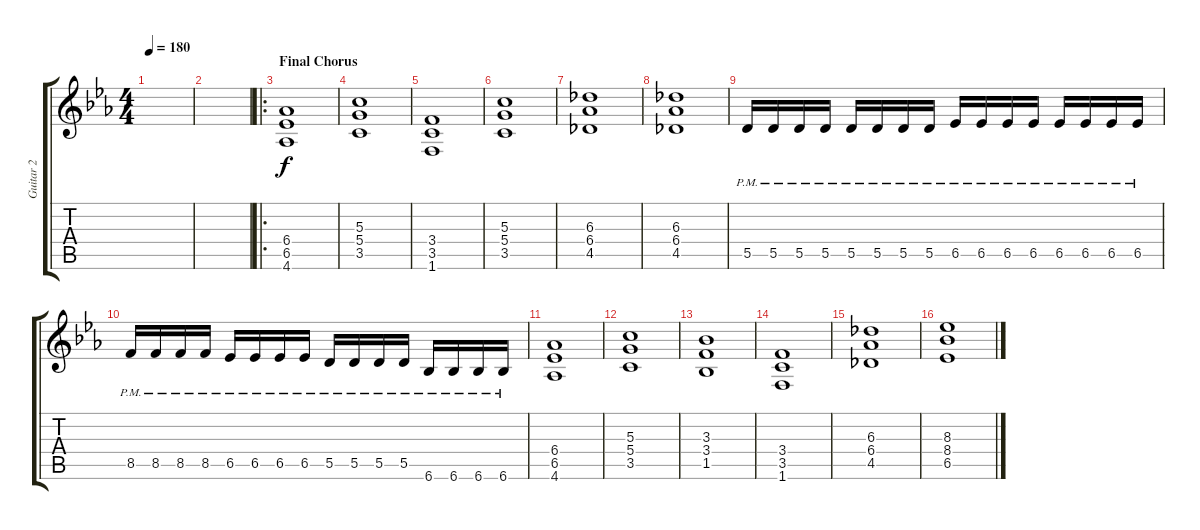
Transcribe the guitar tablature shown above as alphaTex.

\track ("Guitar 2" "Guitar 2") {instrument distortionguitar}
\staff {score tabs}
\tuning (E4 B3 G3 D3 A2 E2) {hide}
\ts (4 4)
\tempo 180
\clef g2
\ks eb
|
|
\ro
\section ("" "Final Chorus")
(6.4 6.5 4.6).1 |
(5.3 5.4 3.5).1 |
(3.4 3.5 1.6).1 |
(5.3 5.4 3.5).1 |
(6.3 6.4 4.5).1 |
(6.3 6.4 4.5).1 |
5.5{pm}.16 5.5{pm}.16 5.5{pm}.16 5.5{pm}.16 5.5{pm}.16 5.5{pm}.16 5.5{pm}.16 5.5{pm}.16 6.5{pm}.16 6.5{pm}.16 6.5{pm}.16 6.5{pm}.16 6.5{pm}.16 6.5{pm}.16 6.5{pm}.16 6.5{pm}.16 |
8.5{pm}.16 8.5{pm}.16 8.5{pm}.16 8.5{pm}.16 6.5{pm}.16 6.5{pm}.16 6.5{pm}.16 6.5{pm}.16 5.5{pm}.16 5.5{pm}.16 5.5{pm}.16 5.5{pm}.16 6.6{pm}.16 6.6{pm}.16 6.6{pm}.16 6.6{pm}.16 |
(6.4 6.5 4.6).1 |
(5.3 5.4 3.5).1 |
(3.3 3.4 1.5).1 |
(3.4 3.5 1.6).1 |
(6.3 6.4 4.5).1 |
(8.3 8.4 6.5).1
